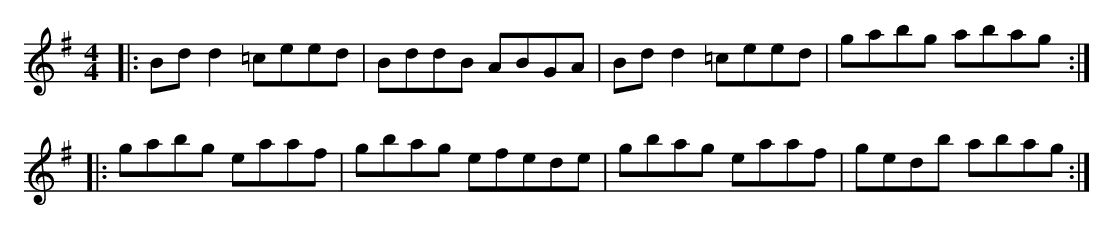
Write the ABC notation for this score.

X:1
M:4/4
K:G
|:Bdd2 =ceed|BddB ABGA|Bdd2 =ceed|gabg abag:|
|:gabg eaaf|gbag efede|gbag eaaf|gedb abag:|
